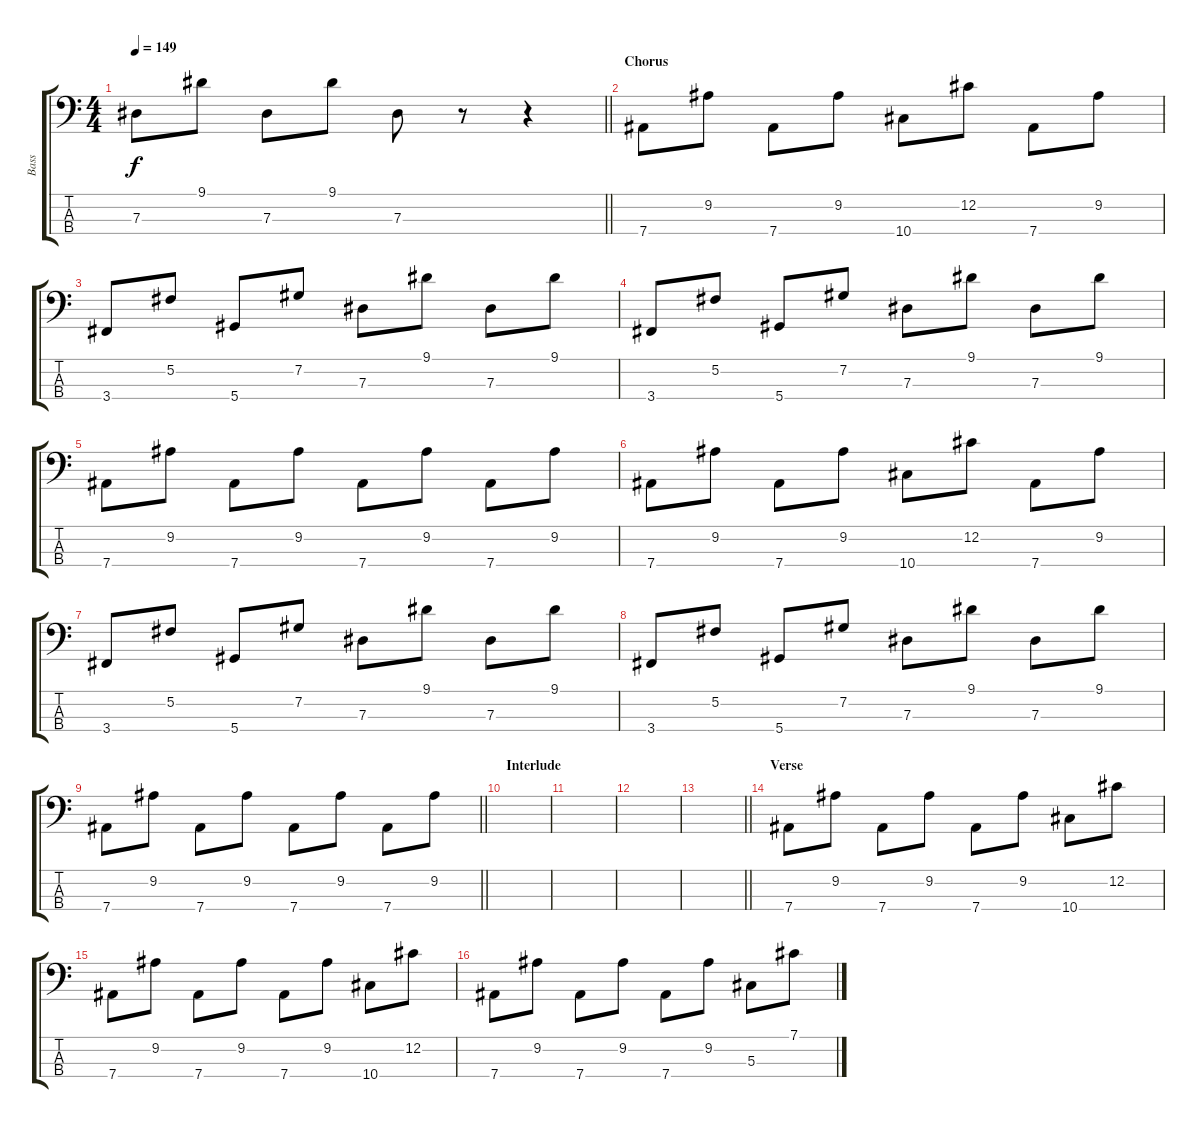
\track ("Bass" "Bass") {instrument electricbassfinger}
\staff {score tabs}
\tuning (Gb2 Db2 Ab1 Eb1) {hide}
\ts (4 4)
\tempo 149
\clef f4
\barLineRight lightlight
\ks c
7.3.8{dy f} 9.1.8 7.3.8 9.1.8 7.3.8 r.8 r.4 |
\section ("" "Chorus")
7.4.8 9.2.8 7.4.8 9.2.8 10.4.8 12.2.8 7.4.8 9.2.8 |
3.4.8 5.2.8 5.4.8 7.2.8 7.3.8 9.1.8 7.3.8 9.1.8 |
3.4.8 5.2.8 5.4.8 7.2.8 7.3.8 9.1.8 7.3.8 9.1.8 |
7.4.8 9.2.8 7.4.8 9.2.8 7.4.8 9.2.8 7.4.8 9.2.8 |
7.4.8 9.2.8 7.4.8 9.2.8 10.4.8 12.2.8 7.4.8 9.2.8 |
3.4.8 5.2.8 5.4.8 7.2.8 7.3.8 9.1.8 7.3.8 9.1.8 |
3.4.8 5.2.8 5.4.8 7.2.8 7.3.8 9.1.8 7.3.8 9.1.8 |
\barLineRight lightlight
7.4.8 9.2.8 7.4.8 9.2.8 7.4.8 9.2.8 7.4.8 9.2.8 |
\section ("" "Interlude")
|
|
|
\barLineRight lightlight
|
\section ("" "Verse")
7.4.8 9.2.8 7.4.8 9.2.8 7.4.8 9.2.8 10.4.8 12.2.8 |
7.4.8 9.2.8 7.4.8 9.2.8 7.4.8 9.2.8 10.4.8 12.2.8 |
7.4.8 9.2.8 7.4.8 9.2.8 7.4.8 9.2.8 5.3.8 7.1.8
